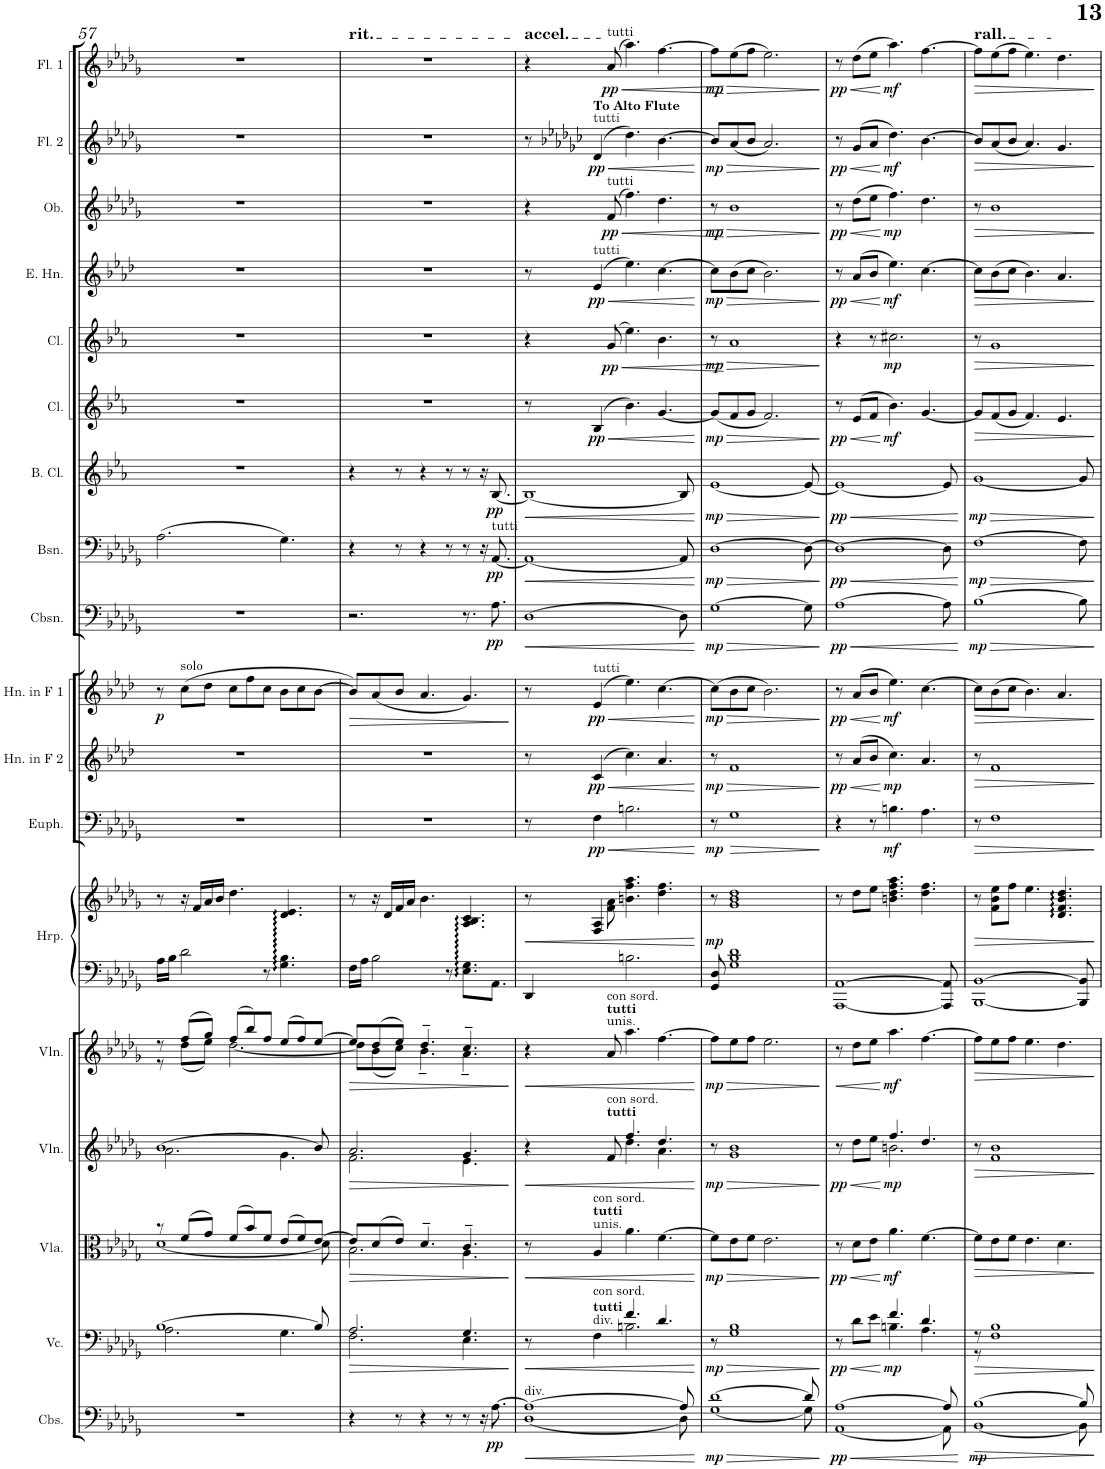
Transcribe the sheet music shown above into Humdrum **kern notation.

**kern	**dynam	**kern	**dynam	**kern	**dynam	**kern	**dynam	**kern	**dynam	**kern	**kern	**dynam	**kern	**dynam	**kern	**dynam	**kern	**dynam	**kern	**dynam	**kern	**dynam	**kern	**dynam	**kern	**dynam	**kern	**dynam	**kern	**dynam	**kern	**dynam	**kern	**dynam	**kern	**dynam
*part18	*part18	*part17	*part17	*part16	*part16	*part15	*part15	*part14	*part14	*part13	*part13	*part13	*part12	*part12	*part11	*part11	*part10	*part10	*part9	*part9	*part8	*part8	*part7	*part7	*part6	*part6	*part5	*part5	*part4	*part4	*part3	*part3	*part2	*part2	*part1	*part1
*staff19	*staff19	*staff18	*staff18	*staff17	*staff17	*staff16	*staff16	*staff15	*staff15	*staff14	*staff13	*staff13/14	*staff12	*staff12	*staff11	*staff11	*staff10	*staff10	*staff9	*staff9	*staff8	*staff8	*staff7	*staff7	*staff6	*staff6	*staff5	*staff5	*staff4	*staff4	*staff3	*staff3	*staff2	*staff2	*staff1	*staff1
*I"Contrabasses	*	*I"Violoncellos	*	*I"Violas	*	*I"Violins 2	*	*I"Violins 1	*	*I"Harp	*	*	*I"Euphonium	*	*I"Horn in F 2	*	*I"Horn in F 1	*	*I"Contrabassoon	*	*I"Bassoon	*	*I"Bass Clarinet	*	*I"Clarinet in Bb 2	*	*I"Clarinet in Bb 1	*	*I"English Horn	*	*I"Oboe	*	*I"Flute 2	*	*I"Flute 1	*
*I'Cbs.	*	*I'Vcs.	*	*I'Vlas.	*	*I'Vlns. 2	*	*I'Vlns. 1	*	*I'Hrp.	*	*	*I'Euph.	*	*I'Hn. in F 2	*	*I'Hn. in F 1	*	*I'Cbsn.	*	*I'Bsn.	*	*I'B. Cl.	*	*I'Cl. in Bb 2	*	*I'Cl. in Bb 1	*	*I'E. Hn.	*	*I'Ob.	*	*I'Fl. 2	*	*I'Fl. 1	*
!!LO:PB:g=z
*clefF4	*	*clefF4	*	*clefC3	*	*clefG2	*	*clefG2	*	*clefF4	*clefG2	*	*clefF4	*	*clefG2	*	*clefG2	*	*clefF4	*	*clefF4	*	*clefG2	*	*clefG2	*	*clefG2	*	*clefG2	*	*clefG2	*	*clefG2	*	*clefG2	*
*Trd7c12	*	*	*	*	*	*	*	*	*	*	*	*	*Trd7c12	*	*Trd4c7	*	*Trd4c7	*	*Trd7c12	*	*	*	*Trd8c14	*	*Trd1c2	*	*Trd1c2	*	*Trd4c7	*	*	*	*	*	*	*
*k[b-e-a-d-g-]	*	*k[b-e-a-d-g-]	*	*k[b-e-a-d-g-]	*	*k[b-e-a-d-g-]	*	*k[b-e-a-d-g-]	*	*k[b-e-a-d-g-]	*k[b-e-a-d-g-]	*	*k[b-e-a-d-g-]	*	*k[b-e-a-d-]	*	*k[b-e-a-d-]	*	*k[b-e-a-d-g-]	*	*k[b-e-a-d-g-]	*	*k[b-e-a-]	*	*k[b-e-a-]	*	*k[b-e-a-]	*	*k[b-e-a-d-]	*	*k[b-e-a-d-g-]	*	*k[b-e-a-d-g-]	*	*k[b-e-a-d-g-]	*
*M9/8	*	*M9/8	*	*M9/8	*	*M9/8	*	*M9/8	*	*M9/8	*M9/8	*	*M9/8	*	*M9/8	*	*M9/8	*	*M9/8	*	*M9/8	*	*M9/8	*	*M9/8	*	*M9/8	*	*M9/8	*	*M9/8	*	*M9/8	*	*M9/8	*
=57	=57	=57	=57	=57	=57	=57	=57	=57	=57	=57	=57	=57	=57	=57	=57	=57	=57	=57	=57	=57	=57	=57	=57	=57	=57	=57	=57	=57	=57	=57	=57	=57	=57	=57	=57	=57
*	*	*^	*	*^	*	*^	*	*^	*	*	*	*	*	*	*	*	*	*	*	*	*	*	*	*	*	*	*	*	*	*	*	*	*	*	*	*
!	!	!	!	!	!	!	!	!	!	!	!	!	!	!	!	!	!	!	!	!	!	!LO:DY:b	!	!	!	!	!	!	!	!	!	!	!	!	!	!	!	!	!	!
8%9r	.	[1B-	2.A-\	.	8r	[1d-	.	[1b-	2.a-\	.	8r	8r	.	16A-\LL	8r	.	8%9r	.	8%9r	.	8r	p	8%9r	.	(2.A-\	.	8%9r	.	8%9r	.	8%9r	.	8%9r	.	8%9r	.	8%9r	.	8%9r	.
.	.	.	.	.	.	.	.	.	.	.	.	.	.	16B-\JJ	.	.	.	.	.	.	.	.	.	.	.	.	.	.	.	.	.	.	.	.	.	.	.	.	.	.
!	!	!	!	!	!	!	!	!	!	!	!	!	!	!	!	!	!	!	!	!	!LO:TX:a:t=solo	!	!	!	!	!	!	!	!	!	!	!	!	!	!	!	!	!	!	!
.	.	.	.	.	(8f/L	.	.	.	.	.	(8ff/L	(8dd-\L	.	2d-\	16r	.	.	.	.	.	(8cc\L	.	.	.	.	.	.	.	.	.	.	.	.	.	.	.	.	.	.	.
.	.	.	.	.	.	.	.	.	.	.	.	.	.	.	16f/LL	.	.	.	.	.	.	.	.	.	.	.	.	.	.	.	.	.	.	.	.	.	.	.	.	.
.	.	.	.	.	8g-/J)	.	.	.	.	.	8gg-/J)	8ee-\J)	.	.	16a-/	.	.	.	.	.	8dd-\J	.	.	.	.	.	.	.	.	.	.	.	.	.	.	.	.	.	.	.
.	.	.	.	.	.	.	.	.	.	.	.	.	.	.	16b-/JJ	.	.	.	.	.	.	.	.	.	.	.	.	.	.	.	.	.	.	.	.	.	.	.	.	.
.	.	.	.	.	(8f/L	.	.	.	.	.	(8ff/L	[2.dd-\	.	.	4.dd-\	.	.	.	.	.	8cc\L	.	.	.	.	.	.	.	.	.	.	.	.	.	.	.	.	.	.	.
.	.	.	.	.	8b-/)	.	.	.	.	.	8bb-/)	.	.	.	.	.	.	.	.	.	8ff\	.	.	.	.	.	.	.	.	.	.	.	.	.	.	.	.	.	.	.
.	.	.	.	.	8f/J	.	.	.	.	.	8ff/J	.	.	8r	.	.	.	.	.	.	8cc\J	.	.	.	.	.	.	.	.	.	.	.	.	.	.	.	.	.	.	.
.	.	.	4.G-\	.	(8e-/L	.	.	.	4.g-\	.	(8ee-/L	.	.	4.G-\ 4.B-\	4.d-/ 4.e-/	.	.	.	.	.	8b-\L	.	.	.	4.G-\)	.	.	.	.	.	.	.	.	.	.	.	.	.	.	.
.	.	.	.	.	8f/)	.	.	.	.	.	8ff/)	.	.	.	.	.	.	.	.	.	8cc\	.	.	.	.	.	.	.	.	.	.	.	.	.	.	.	.	.	.	.
.	.	8B-/]	.	.	[8e-/J	8d-\]	.	8b-/]	.	.	[8ee-/J	.	.	.	.	.	.	.	.	.	[8b-\J	.	.	.	.	.	.	.	.	.	.	.	.	.	.	.	.	.	.	.
=58	=58	=58	=58	=58	=58	=58	=58	=58	=58	=58	=58	=58	=58	=58	=58	=58	=58	=58	=58	=58	=58	=58	=58	=58	=58	=58	=58	=58	=58	=58	=58	=58	=58	=58	=58	=58	=58	=58	=58	=58
!	!	!	!	!	!	!	!	!	!	!	!	!	!	!	!	!	!	!	!	!	!	!	!	!	!	!	!	!	!	!	!	!	!	!	!	!	!	!	!LO:TX:a:t=rit.	!
!	!	!	!	!LO:HP:b	!	!	!LO:HP:b	!	!	!LO:HP:b	!	!	!LO:HP:b	!	!	!	!	!	!	!	!	!LO:HP:b	!	!	!	!	!	!	!	!	!	!	!	!	!	!	!	!	!	!
4r	.	2.A-/	2.F\	>	8e-/L]	2.B-\	>	2.a-/	2.f\	>	8ee-/L]	8dd-\L]	>	16F\LL	8r	.	8%9r	.	8%9r	.	8b-/L])	>	2.r	.	4r	.	4r	.	8%9r	.	8%9r	.	8%9r	.	8%9r	.	8%9r	.	8%9r	.
.	.	.	.	.	.	.	.	.	.	.	.	.	.	16A-\JJ	.	.	.	.	.	.	.	.	.	.	.	.	.	.	.	.	.	.	.	.	.	.	.	.	.	.
.	.	.	.	.	(8d-/	.	.	.	.	.	(8dd-/	(8b-\	.	2B-\	16r	.	.	.	.	.	(8a-/	.	.	.	.	.	.	.	.	.	.	.	.	.	.	.	.	.	.	.
.	.	.	.	.	.	.	.	.	.	.	.	.	.	.	16d-/LL	.	.	.	.	.	.	.	.	.	.	.	.	.	.	.	.	.	.	.	.	.	.	.	.	.
8r	.	.	.	.	8e-/J)	.	.	.	.	.	8ee-/J)	8cc\J)	.	.	16f/	.	.	.	.	.	8b-/J	.	.	.	8r	.	8r	.	.	.	.	.	.	.	.	.	.	.	.	.
.	.	.	.	.	.	.	.	.	.	.	.	.	.	.	16a-/JJ	.	.	.	.	.	.	.	.	.	.	.	.	.	.	.	.	.	.	.	.	.	.	.	.	.
4r	.	.	.	.	4.d-~/	.	.	.	.	.	4.dd-~/	4.b-~\	.	.	4.b-\	.	.	.	.	.	4.a-/	.	.	.	4r	.	4r	.	.	.	.	.	.	.	.	.	.	.	.	.
8r	.	.	.	.	.	.	.	.	.	.	.	.	.	8r	.	.	.	.	.	.	.	.	.	.	8r	.	8r	.	.	.	.	.	.	.	.	.	.	.	.	.
8r	.	4.G-/	4.E-\	.	4.c~/	4.A-\	.	4.g-/	4.e-\	.	4.cc~/	4.a-~\	.	8.E-\ 8.G-\L	4.A-/ 4.B-/ 4.c/	.	.	.	.	.	4.g/)	.	8.r	.	8r	.	8r	.	.	.	.	.	.	.	.	.	.	.	.	.
16r	.	.	.	.	.	.	.	.	.	.	.	.	.	.	.	.	.	.	.	.	.	.	.	.	16r	.	16r	.	.	.	.	.	.	.	.	.	.	.	.	.
!	!	!	!	!	!	!	!	!	!	!	!	!	!	!	!	!	!	!	!	!	!	!	!	!	!LO:TX:a:t=tutti	!	!	!	!	!	!	!	!	!	!	!	!	!	!	!
!	!LO:DY:b	!	!	!	!	!	!	!	!	!	!	!	!	!	!	!	!	!	!	!	!	!	!	!LO:DY:b	!	!LO:DY:b	!	!LO:DY:b	!	!	!	!	!	!	!	!	!	!	!	!
[8.A-\	pp	.	.	.	.	.	.	.	.	.	.	.	.	8.AA-\J	.	.	.	.	.	.	.	.	8.A-\	pp	[8.AA-/	pp	[8.B-/	pp	.	.	.	.	.	.	.	.	.	.	.	.
*	*	*v	*v	*	*	*	*	*v	*v	*	*v	*v	*	*	*	*	*	*	*	*	*	*	*	*	*	*	*	*	*	*	*	*	*	*	*	*	*	*	*	*
*	*	*	*	*v	*v	*	*	*	*	*	*	*	*	*	*	*	*	*	*	*	*	*	*	*	*	*	*	*	*	*	*	*	*	*	*	*	*
.	.	.	]	.	]	.	]	.	]	.	.	.	.	.	.	.	.	]	.	.	.	.	.	.	.	.	.	.	.	.	.	.	.	.	.	.
=59	=59	=59	=59	=59	=59	=59	=59	=59	=59	=59	=59	=59	=59	=59	=59	=59	=59	=59	=59	=59	=59	=59	=59	=59	=59	=59	=59	=59	=59	=59	=59	=59	=59	=59	=59	=59
!	!	!	!	!	!	!	!	!	!	!	!	!	!	!	!	!	!	!	!	!	!	!	!	!	!	!	!	!	!	!	!	!	!	!	!LO:TX:a:t=accel.	!
!LO:TX:a:t=div.	!	!	!	!	!	!	!	!	!	!	!	!	!	!	!	!	!	!	!	!	!	!	!	!	!	!	!	!	!	!	!	!	!	!	!	!
!	!LO:HP:b	!	!LO:HP:b	!	!LO:HP:b	!	!LO:HP:b	!	!LO:HP:b	!	!	!LO:HP:b	!	!	!	!	!	!	!	!LO:HP:b	!	!LO:HP:b	!	!LO:HP:b	!	!	!	!	!	!	!	!	!	!	!	!
*^	*	*^	*	*	*	*^	*	*	*	*	*^	*	*	*	*	*	*	*	*	*	*	*	*	*	*	*	*	*	*	*	*	*	*	*	*	*
1A-_	[1D-	<	8r	4.ryy	<	8r	<	4r	4.ryy	<	4r	<	4DD-/	8r	4ryy	<	8r	.	8r	.	8r	.	[1D-	<	1AA-_	<	1B-_	<	8r	.	4r	.	8r	.	4r	.	8r	.	4r	.
!	!	!	!	!	!	!	!	!	!	!	!	!	!	!	!	!	!	!	!	!	!	!	!	!	!	!	!	!	!	!	!	!	!	!	!	!	!LO:TX:a:B:t=To Alto Flute	!	!	!
!	!	!	!	!	!	!	!	!	!	!	!	!	!	!	!	!	!	!	!	!	!	!	!	!	!	!	!	!	!	!	!	!	!	!	!	!	!LO:TX:a:t=tutti	!	!	!
!	!	!	!	!	!	!	!	!	!	!	!	!	!	!	!	!	!	!	!	!	!	!	!	!	!	!	!	!	!	!	!	!	!LO:TX:a:t=tutti	!	!	!	!	!	!	!
!	!	!	!	!	!	!	!	!	!	!	!	!	!	!	!	!	!	!	!	!	!LO:TX:a:t=tutti	!	!	!	!	!	!	!	!	!	!	!	!	!	!	!	!	!	!	!
!	!	!	!	!	!	!LO:TX:a:B:t=tutti	!	!	!	!	!	!	!	!	!	!	!	!	!	!	!	!	!	!	!	!	!	!	!	!	!	!	!	!	!	!	!	!	!	!
!	!	!	!	!	!	!LO:TX:a:t=con sord.	!	!	!	!	!	!	!	!	!	!	!	!	!	!	!	!	!	!	!	!	!	!	!	!	!	!	!	!	!	!	!	!	!	!
!	!	!	!	!	!	!LO:TX:a:t=unis.	!	!	!	!	!	!	!	!	!	!	!	!	!	!	!	!	!	!	!	!	!	!	!	!	!	!	!	!	!	!	!	!	!	!
!	!	!	!LO:TX:a:B:t=tutti	!	!	!	!	!	!	!	!	!	!	!	!	!	!	!	!	!	!	!	!	!	!	!	!	!	!	!	!	!	!	!	!	!	!	!	!	!
!	!	!	!LO:TX:a:t=con sord.	!	!	!	!	!	!	!	!	!	!	!	!	!	!	!	!	!	!	!	!	!	!	!	!	!	!	!	!	!	!	!	!	!	!	!	!	!
!	!	!	!LO:TX:a:t=div.	!	!	!	!	!	!	!	!	!	!	!	!	!	!	!	!	!	!	!	!	!	!	!	!	!	!	!	!	!	!	!	!	!	!	!	!	!
!	!	!	!	!	!	!	!	!	!	!	!	!	!	!	!	!	!	!LO:HP:b	!	!LO:HP:b	!	!LO:HP:b	!	!	!	!	!	!	!	!LO:HP:b	!	!	!	!LO:HP:b	!	!	!	!LO:HP:b	!	!
!	!	!	!	!	!	!	!	!	!	!	!	!	!	!	!	!	!	!LO:DY:n=1:b	!	!LO:DY:n=1:b	!	!LO:DY:n=1:b	!	!	!	!	!	!	!	!LO:DY:n=1:b	!	!	!	!LO:DY:n=1:b	!	!	!	!LO:DY:n=1:b	!	!
.	.	.	4F\	.	.	4A-/	.	.	.	.	.	.	.	4F/ 4A-/	.	.	4F\	< pp	(4c/	< pp	(4e-/	< pp	.	.	.	.	.	.	(4B-/	< pp	.	.	(4e-/	< pp	.	.	(4d-/	< pp	.	.
!	!	!	!	!	!	!	!	!	!	!	!	!	!	!	!	!	!	!	!	!	!	!	!	!	!	!	!	!	!	!	!	!	!	!	!	!	!	!	!LO:TX:a:t=tutti	!
!	!	!	!	!	!	!	!	!	!	!	!	!	!	!	!	!	!	!	!	!	!	!	!	!	!	!	!	!	!	!	!	!	!	!	!LO:TX:a:t=tutti	!	!	!	!	!
!	!	!	!	!	!	!	!	!	!	!	!LO:TX:a:B:t=tutti	!	!	!	!	!	!	!	!	!	!	!	!	!	!	!	!	!	!	!	!	!	!	!	!	!	!	!	!	!
!	!	!	!	!	!	!	!	!	!	!	!LO:TX:a:t=con sord.	!	!	!	!	!	!	!	!	!	!	!	!	!	!	!	!	!	!	!	!	!	!	!	!	!	!	!	!	!
!	!	!	!	!	!	!	!	!	!	!	!LO:TX:a:t=unis.	!	!	!	!	!	!	!	!	!	!	!	!	!	!	!	!	!	!	!	!	!	!	!	!	!	!	!	!	!
!	!	!	!	!	!	!	!	!LO:TX:a:B:t=tutti	!	!	!	!	!	!	!	!	!	!	!	!	!	!	!	!	!	!	!	!	!	!	!	!	!	!	!	!	!	!	!	!
!	!	!	!	!	!	!	!	!LO:TX:a:t=con sord.	!	!	!	!	!	!	!	!	!	!	!	!	!	!	!	!	!	!	!	!	!	!	!	!	!	!	!	!	!	!	!	!
!	!	!	!	!	!	!	!	!	!	!	!	!	!	!	!	!	!	!	!	!	!	!	!	!	!	!	!	!	!	!	!	!LO:HP:b	!	!	!	!LO:HP:b	!	!	!	!LO:HP:b
!	!	!	!	!	!	!	!	!	!	!	!	!	!	!	!	!	!	!	!	!	!	!	!	!	!	!	!	!	!	!	!	!LO:DY:n=1:b	!	!	!	!LO:DY:n=1:b	!	!	!	!LO:DY:n=1:b
.	.	.	.	.	.	.	.	8f/	.	.	8a-/	.	8ryy	.	8f\ 8a-\	.	.	.	.	.	.	.	.	.	.	.	.	.	.	.	(8g/	< pp	.	.	(8f/	< pp	.	.	(8a-/	< pp
.	.	.	4.f/	2.Bn\	.	4.a-\	.	4.ff/	4.dd-\	.	4.aa-\	.	2.Bn\	4.bn\ 4.ff\ 4.aa-\	2.ryy	.	2.Bn\	.	4.cc\)	.	4.ee-\)	.	.	.	.	.	.	.	4.b-\)	.	4.ee-\)	.	4.ee-\)	.	4.ff\)	.	4.dd-\)	.	4.aa-\)	.
.	.	.	4.d-/	.	.	[4.f\	.	4.dd-/	4.a-\	.	[4.ff\	.	.	4.dd-\ 4.ff\	.	.	.	.	4.a-/	.	[4.cc\	.	.	.	.	.	.	.	[4.g/	.	4.b-\	.	[4.cc\	.	4.dd-\	.	[4.b-\	.	[4.ff\	.
8A-/]	8D-\]	.	.	.	.	.	.	.	.	.	.	.	.	.	.	.	.	.	.	.	.	.	8D-\]	.	8AA-/]	.	8B-/]	.	.	.	.	.	.	.	.	.	.	.	.	.
*v	*v	*	*	*	*	*	*	*v	*v	*	*	*	*	*v	*v	*	*	*	*	*	*	*	*	*	*	*	*	*	*	*	*	*	*	*	*	*	*	*	*	*
*	*	*v	*v	*	*	*	*	*	*	*	*	*	*	*	*	*	*	*	*	*	*	*	*	*	*	*	*	*	*	*	*	*	*	*	*	*	*
.	[	.	[	.	[	.	[	.	[	.	.	[	.	[	.	[	.	[	.	[	.	[	.	[	.	[	.	.	.	[	.	.	.	[	.	.
=60	=60	=60	=60	=60	=60	=60	=60	=60	=60	=60	=60	=60	=60	=60	=60	=60	=60	=60	=60	=60	=60	=60	=60	=60	=60	=60	=60	=60	=60	=60	=60	=60	=60	=60	=60	=60
!	!LO:HP:b	!	!LO:HP:b	!	!LO:HP:b	!	!LO:HP:b	!	!LO:HP:b	!	!	!	!	!	!	!LO:HP:b	!	!LO:HP:b	!	!LO:HP:b	!	!LO:HP:b	!	!LO:HP:b	!	!LO:HP:b	!	!LO:HP:b	!	!LO:HP:b	!	!LO:HP:b	!	!LO:HP:b	!	!LO:HP:b
*^	*	*^	*	*	*	*^	*	*	*	*	*	*	*	*	*	*	*	*	*	*	*	*	*	*	*	*	*	*	*	*	*	*	*	*	*	*
!	!	!LO:DY:n=1:b	!	!	!LO:DY:n=1:b	!	!LO:DY:n=1:b	!	!	!LO:DY:n=1:b	!	!LO:DY:n=1:b	!	!	!LO:DY:b	!	!LO:DY:b	!	!LO:DY:n=1:b	!	!LO:DY:n=1:b	!	!LO:DY:n=1:b	!	!LO:DY:n=1:b	!	!LO:DY:n=1:b	!	!LO:DY:n=1:b	!	!LO:DY:n=1:b	!	!LO:DY:n=1:b	!	!LO:DY:n=1:b	!	!LO:DY:n=1:b	!	!LO:DY:n=1:b
[1d-	[1G-	> mp	8r	8ryy	> mp	8f\L]	> mp	8r	8ryy	> mp	8ff\L]	> mp	8GG-/ 8D-/	8r	mp	8r	mp	8r	> mp	(8cc\L]	> mp	[1G-	> mp	[1D-	> mp	[1e-	> mp	(8g/L]	> mp	8r	> mp	8cc\L]	> mp	8r	> mp	8b-/L]	> mp	8ff\L]	> mp
!	!	!	!	!	!	!	!	!	!	!	!	!	!	!	!	!	!LO:HP:b	!	!	!	!	!	!	!	!	!	!	!	!	!	!	!	!	!	!	!	!	!	!
.	.	.	1B-	1G-	.	8e-\	.	1b-	1g-	.	8ee-\	.	1G- 1B- 1d-	1g- 1b- 1dd-	.	1G-	>	1f	.	8b-\	.	.	.	.	.	.	.	8f/	.	1a-	[	(8b-\	.	1b-	[	(8a-/	.	(8ee-\	[
.	.	.	.	.	.	8f\J	.	.	.	.	8ff\J	.	.	.	.	.	.	.	.	8cc\J	.	.	.	.	.	.	.	8g/J	.	.	.	8cc\J	.	.	.	8b-/J	.	8ff\J	.
.	.	.	.	.	.	2.e-\	.	.	.	.	2.ee-\	.	.	.	.	.	.	.	.	2.b-\)	.	.	.	.	.	.	.	2.f/)	.	.	.	2.b-\)	.	.	.	2.a-/)	.	2.ee-\)	.
8d-/]	8G-\]	.	.	.	.	.	.	.	.	.	.	.	.	.	.	.	.	.	.	.	.	8G-\]	.	8D-\_	.	8e-/_	.	.	.	.	.	.	.	.	.	.	.	.	.
*v	*v	*	*	*	*	*	*	*v	*v	*	*	*	*	*	*	*	*	*	*	*	*	*	*	*	*	*	*	*	*	*	*	*	*	*	*	*	*	*	*
*	*	*v	*v	*	*	*	*	*	*	*	*	*	*	*	*	*	*	*	*	*	*	*	*	*	*	*	*	*	*	*	*	*	*	*	*	*	*
.	]	.	]	.	]	.	]	.	]	.	.	.	.	]	.	]	.	]	.	]	.	]	.	]	.	]	.	]	.	]	.	]	.	]	.	]
=61	=61	=61	=61	=61	=61	=61	=61	=61	=61	=61	=61	=61	=61	=61	=61	=61	=61	=61	=61	=61	=61	=61	=61	=61	=61	=61	=61	=61	=61	=61	=61	=61	=61	=61	=61	=61
!	!LO:HP:b	!	!LO:HP:b	!	!LO:HP:b	!	!LO:HP:b	!	!LO:HP:b	!	!	!	!	!	!	!LO:HP:b	!	!LO:HP:b	!	!LO:HP:b	!	!LO:HP:b	!	!LO:HP:b	!	!LO:HP:b	!	!	!	!LO:HP:b	!	!LO:HP:b	!	!LO:HP:b	!	!LO:HP:b
*^	*	*^	*	*	*	*^	*	*	*	*	*	*	*	*	*	*	*	*	*	*	*	*	*	*	*	*	*	*	*	*	*	*	*	*	*	*
!	!	!LO:DY:n=1:b	!	!	!LO:DY:n=1:b	!	!LO:DY:n=1:b	!	!	!LO:DY:n=1:b	!	!	!	!	!	!	!	!	!LO:DY:n=1:b	!	!LO:DY:n=1:b	!	!LO:DY:n=1:b	!	!LO:DY:n=1:b	!	!LO:DY:n=1:b	!	!LO:DY:n=1:b	!	!	!	!LO:DY:n=1:b	!	!LO:DY:n=1:b	!	!LO:DY:n=1:b	!	!LO:DY:n=1:b
[1A-	[1AA-	< pp	8r	4.ryy	< pp	8r	< pp	8r	4.ryy	< pp	8r	<	[1AAA- [1AA-	8r	.	4r	.	8r	< pp	8r	< pp	[1A-	< pp	1D-_	< pp	1e-_	< pp	8r	< pp	4r	.	8r	< pp	8r	< pp	8r	< pp	8r	< pp
.	.	.	8d-\L	.	.	8d-\L	.	8dd-\L	.	.	8dd-\L	.	.	8dd-\L	.	.	.	(8a-/L	.	(8a-/L	.	.	.	.	.	.	.	(8e-/L	.	.	.	(8a-/L	.	(8dd-\L	.	(8g-/L	.	(8dd-\L	.
.	.	.	8e-\J	.	.	8e-\J	.	8ee-\J	.	.	8ee-\J	.	.	8ee-\J	.	8r	.	8b-/J	.	8b-/J	.	.	.	.	.	.	.	8f/J	.	8r	.	8b-/J	.	8ee-\J	.	8a-/J	.	8ee-\J	.
!	!	!	!	!	!LO:DY:n=2:b	!	!LO:DY:n=2:b	!	!	!LO:DY:n=2:b	!	!LO:DY:n=1:b	!	!	!	!	!LO:DY:b	!	!LO:DY:n=2:b	!	!LO:DY:n=2:b	!	!	!	!	!	!	!	!LO:DY:n=2:b	!	!LO:DY:b	!	!LO:DY:n=2:b	!	!LO:DY:n=2:b	!	!LO:DY:n=2:b	!	!LO:DY:n=2:b
.	.	.	4.f/	4.Bn\	[ mp	4.a-\	[ mf	4.ff/	2.bn\	[ mp	4.aa-\	[ mf	.	4.bn\ 4.dd-\ 4.ff\ 4.aa-\	.	4.Bn\	mf	4.cc\)	[ mp	4.ee-\)	[ mf	.	.	.	.	.	.	4.b-\)	[ mf	2.cc#X\	mp	4.ee-\)	[ mf	4.ff\)	[ mp	4.dd-\)	[ mf	4.aa-\)	[ mf
.	.	.	4.d-/	4.A-\	.	[4.f\	.	4.dd-/	.	.	[4.ff\	.	.	4.dd-\ 4.ff\	.	4.A-\	.	4.a-/	.	[4.cc\	.	.	.	.	.	.	.	[4.g/	.	.	.	[4.cc\	.	4.dd-\	.	[4.b-\	.	[4.ff\	.
8A-/]	8AA-\]	.	.	.	.	.	.	.	.	.	.	.	8AAA-/] 8AA-/]	.	.	.	.	.	.	.	.	8A-\]	.	8D-\]	.	8e-/]	.	.	.	.	.	.	.	.	.	.	.	.	.
*v	*v	*	*	*	*	*	*	*v	*v	*	*	*	*	*	*	*	*	*	*	*	*	*	*	*	*	*	*	*	*	*	*	*	*	*	*	*	*	*	*
*	*	*v	*v	*	*	*	*	*	*	*	*	*	*	*	*	*	*	*	*	*	*	*	*	*	*	*	*	*	*	*	*	*	*	*	*	*	*
.	[	.	.	.	.	.	.	.	.	.	.	.	.	.	.	.	.	.	.	[	.	[	.	[	.	.	.	.	.	.	.	.	.	.	.	.
=62	=62	=62	=62	=62	=62	=62	=62	=62	=62	=62	=62	=62	=62	=62	=62	=62	=62	=62	=62	=62	=62	=62	=62	=62	=62	=62	=62	=62	=62	=62	=62	=62	=62	=62	=62	=62
!	!	!	!	!	!	!	!	!	!	!	!	!	!	!	!	!	!	!	!	!	!	!	!	!	!	!	!	!	!	!	!	!	!	!	!LO:TX:a:t=rall.	!
!	!LO:HP:b	!	!LO:HP:b	!	!LO:HP:b	!	!LO:HP:b	!	!LO:HP:b	!	!	!LO:HP:b	!	!LO:HP:b	!	!LO:HP:b	!	!LO:HP:b	!	!LO:HP:b	!	!LO:HP:b	!	!LO:HP:b	!	!LO:HP:b	!	!LO:HP:b	!	!LO:HP:b	!	!LO:HP:b	!	!LO:HP:b	!	!
*^	*	*^	*	*	*	*^	*	*	*	*	*	*	*	*	*	*	*	*	*	*	*	*	*	*	*	*	*	*	*	*	*	*	*	*	*	*
!	!	!LO:DY:n=1:b	!	!	!	!	!	!	!	!	!	!	!	!	!	!	!	!	!	!	!	!	!LO:DY:n=1:b	!	!LO:DY:n=1:b	!	!LO:DY:n=1:b	!	!	!	!	!	!	!	!	!	!	!	!
[1B-	[1BB-	> mp	8r	8r	>	8f\L]	>	8r	8ryy	>	8ff\L]	>	[1BBB- [1BB-	8r	>	8r	>	8r	>	8cc\L]	>	[1B-	> mp	[1F	> mp	[1g	> mp	8g/L]	>	8r	>	8cc\L]	>	8r	>	8b-/L]	>	8ff\L]	.
!	!	!	!	!	!	!	!	!	!	!	!	!	!	!	!	!	!	!	!	!	!	!	!	!	!	!	!	!	!	!	!	!	!	!	!	!	!	!	!LO:HP:b
.	.	.	1B-	1F	.	8e-\	.	1b-	1f	.	8ee-\	.	.	8f\ 8b-\ 8ee-\L	.	1F	.	1f	.	(8b-\	.	.	.	.	.	.	.	(8f/	.	1g	.	(8b-\	.	1b-	.	(8a-/	.	(8ee-\	>
.	.	.	.	.	.	8f\J	.	.	.	.	8ff\J	.	.	8ff\J	.	.	.	.	.	8cc\J	.	.	.	.	.	.	.	8g/J	.	.	.	8cc\J	.	.	.	8b-/J	.	8ff\J	.
.	.	.	.	.	.	4.e-\	.	.	.	.	4.ee-\	.	.	4.ee-\	.	.	.	.	.	4.b-\)	.	.	.	.	.	.	.	4.f/)	.	.	.	4.b-\)	.	.	.	4.a-/)	.	4.ee-\)	.
.	.	.	.	.	.	4.d-\	.	.	.	.	4.dd-\	.	.	4.d-/ 4.f/ 4.b-/ 4.dd-/	.	.	.	.	.	4.a-/	.	.	.	.	.	.	.	4.e-/	.	.	.	4.a-/	.	.	.	4.g-/	.	4.dd-\	.
8B-/]	8BB-\]	.	.	.	.	.	.	.	.	.	.	.	8BBB-/] 8BB-/]	.	.	.	.	.	.	.	.	8B-\]	.	8F\]	.	8g/]	.	.	.	.	.	.	.	.	.	.	.	.	.
*v	*v	*	*	*	*	*	*	*v	*v	*	*	*	*	*	*	*	*	*	*	*	*	*	*	*	*	*	*	*	*	*	*	*	*	*	*	*	*	*	*
*	*	*v	*v	*	*	*	*	*	*	*	*	*	*	*	*	*	*	*	*	*	*	*	*	*	*	*	*	*	*	*	*	*	*	*	*	*	*
.	]	.	]	.	]	.	]	.	]	.	.	]	.	]	.	]	.	]	.	]	.	]	.	]	.	]	.	]	.	]	.	]	.	]	.	]
=	=	=	=	=	=	=	=	=	=	=	=	=	=	=	=	=	=	=	=	=	=	=	=	=	=	=	=	=	=	=	=	=	=	=	=	=
*-	*-	*-	*-	*-	*-	*-	*-	*-	*-	*-	*-	*-	*-	*-	*-	*-	*-	*-	*-	*-	*-	*-	*-	*-	*-	*-	*-	*-	*-	*-	*-	*-	*-	*-	*-	*-
